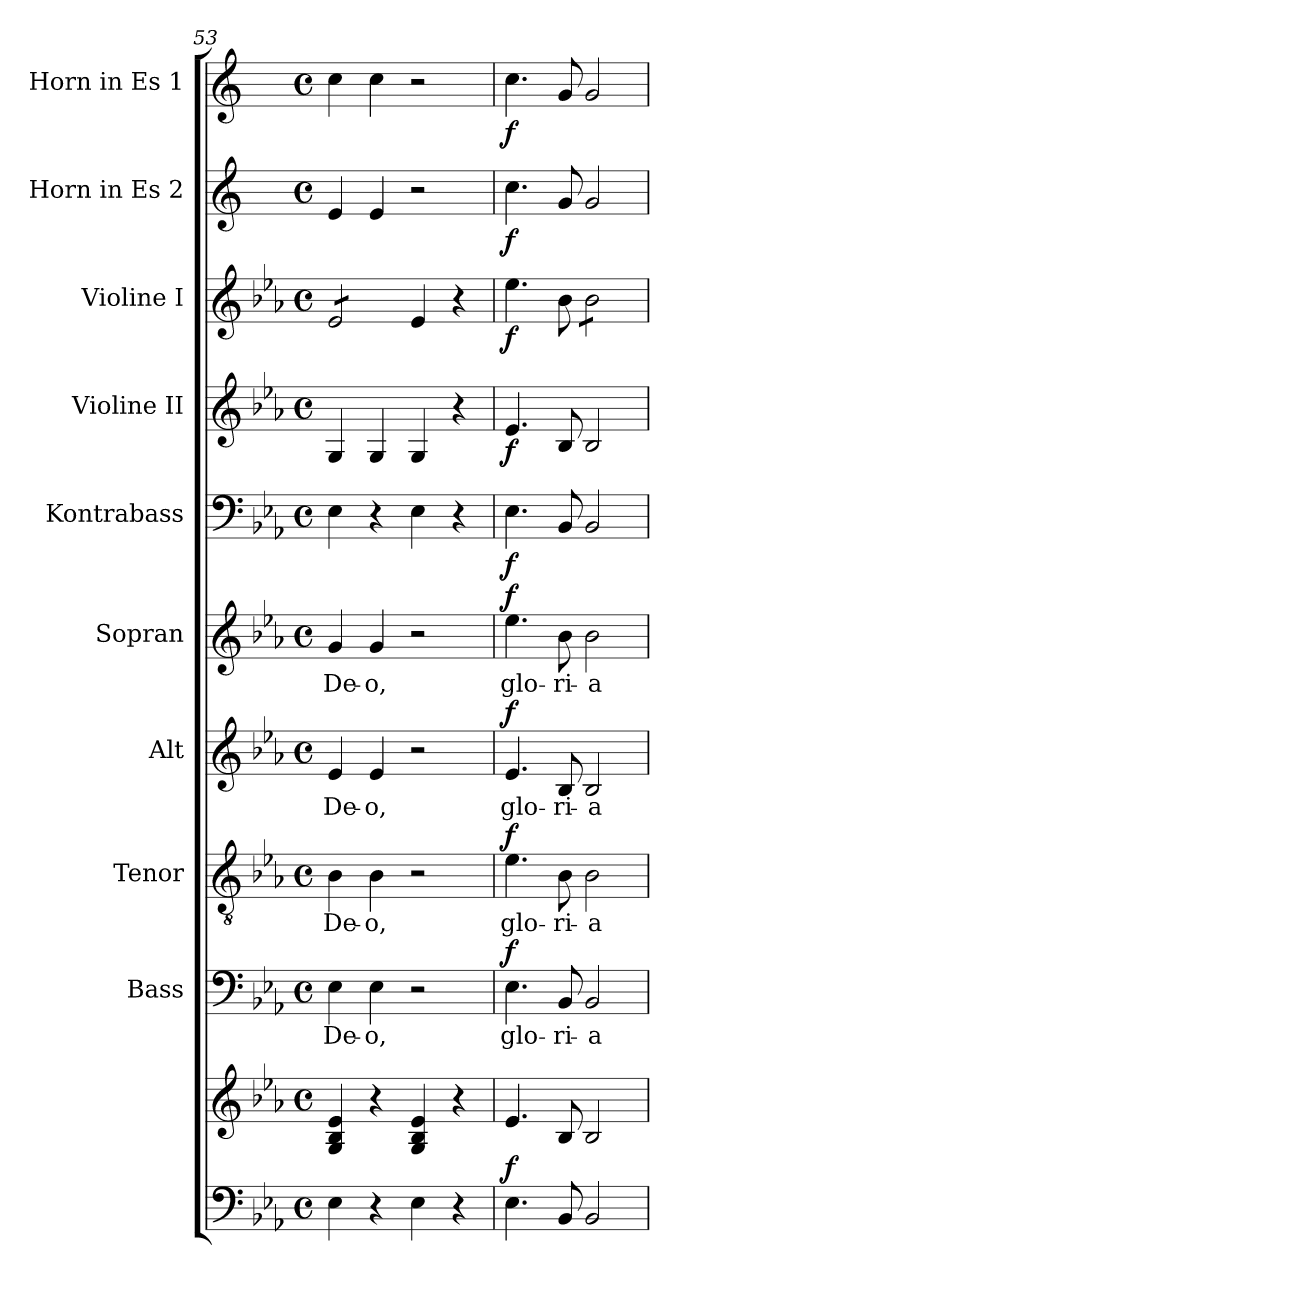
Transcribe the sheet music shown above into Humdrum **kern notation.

**kern	**kern	**dynam	**kern	**text	**dynam	**kern	**text	**dynam	**kern	**text	**dynam	**kern	**text	**dynam	**kern	**dynam	**kern	**dynam	**kern	**dynam	**kern	**dynam	**kern	**dynam
*part10	*part10	*part10	*part9	*part9	*part9	*part8	*part8	*part8	*part7	*part7	*part7	*part6	*part6	*part6	*part5	*part5	*part4	*part4	*part3	*part3	*part2	*part2	*part1	*part1
*staff11	*staff10	*staff10/11	*staff9	*staff9	*staff9	*staff8	*staff8	*staff8	*staff7	*staff7	*staff7	*staff6	*staff6	*staff6	*staff5	*staff5	*staff4	*staff4	*staff3	*staff3	*staff2	*staff2	*staff1	*staff1
*	*	*	*I"Bass	*	*	*I"Tenor	*	*	*I"Alt	*	*	*I"Sopran	*	*	*I"Kontrabass	*	*I"Violine II	*	*I"Violine I	*	*I"Horn in Es 2	*	*I"Horn in Es 1	*
*	*	*	*I'B.	*	*	*I'T.	*	*	*I'A.	*	*	*I'S.	*	*	*I'Kb.	*	*I'Vl. II	*	*I'Vl. I	*	*I'Hr. Es 2	*	*I'Hr. Es 1	*
*clefF4	*clefG2	*	*clefF4	*	*	*clefGv2	*	*	*clefG2	*	*	*clefG2	*	*	*clefF4	*	*clefG2	*	*clefG2	*	*clefG2	*	*clefG2	*
*	*	*	*	*	*	*	*	*	*	*	*	*	*	*	*ITrd7c12	*	*	*	*	*	*ITrd5c9	*	*ITrd5c9	*
*k[b-e-a-]	*k[b-e-a-]	*	*k[b-e-a-]	*	*	*k[b-e-a-]	*	*	*k[b-e-a-]	*	*	*k[b-e-a-]	*	*	*k[b-e-a-]	*	*k[b-e-a-]	*	*k[b-e-a-]	*	*k[b-e-a-]	*	*k[b-e-a-]	*
*E-:	*E-:	*	*E-:	*	*	*E-:	*	*	*E-:	*	*	*E-:	*	*	*E-:	*	*E-:	*	*E-:	*	*E-:	*	*E-:	*
*M4/4	*M4/4	*	*M4/4	*	*	*M4/4	*	*	*M4/4	*	*	*M4/4	*	*	*M4/4	*	*M4/4	*	*M4/4	*	*M4/4	*	*M4/4	*
*met(c)	*met(c)	*	*met(c)	*	*	*met(c)	*	*	*met(c)	*	*	*met(c)	*	*	*met(c)	*	*met(c)	*	*met(c)	*	*met(c)	*	*met(c)	*
=53	=53	=53	=53	=53	=53	=53	=53	=53	=53	=53	=53	=53	=53	=53	=53	=53	=53	=53	=53	=53	=53	=53	=53	=53
!	!	!	!	!LO:LY:b	!	!	!LO:LY:b	!	!	!LO:LY:b	!	!	!LO:LY:b	!	!	!	!	!	!	!	!	!	!	!
*	*	*	*	*	*	*	*	*	*	*	*	*	*	*	*	*	*	*	*tremolo	*	*	*	*	*
4E-\	4G/ 4B-/ 4e-/	.	4E-\	De-	.	4B-\	De-	.	4e-/	De-	.	4g/	De-	.	4EE-\	.	4G/	.	8e-/L	.	4G/	.	4e-\	.
.	.	.	.	.	.	.	.	.	.	.	.	.	.	.	.	.	.	.	8e-/	.	.	.	.	.
!	!	!	!	!LO:LY:b	!	!	!LO:LY:b	!	!	!LO:LY:b	!	!	!LO:LY:b	!	!	!	!	!	!	!	!	!	!	!
4r	4r	.	4E-\	-o,	.	4B-\	-o,	.	4e-/	-o,	.	4g/	-o,	.	4r	.	4G/	.	8e-/	.	4G/	.	4e-\	.
.	.	.	.	.	.	.	.	.	.	.	.	.	.	.	.	.	.	.	8e-/J	.	.	.	.	.
*	*	*	*	*	*	*	*	*	*	*	*	*	*	*	*	*	*	*	*Xtremolo	*	*	*	*	*
4E-\	4G/ 4B-/ 4e-/	.	2r	.	.	2r	.	.	2r	.	.	2r	.	.	4EE-\	.	4G/	.	4e-/	.	2r	.	2r	.
4r	4r	.	.	.	.	.	.	.	.	.	.	.	.	.	4r	.	4r	.	4r	.	.	.	.	.
=54	=54	=54	=54	=54	=54	=54	=54	=54	=54	=54	=54	=54	=54	=54	=54	=54	=54	=54	=54	=54	=54	=54	=54	=54
!	!	!LO:DY:a=2	!	!LO:LY:b	!LO:DY:a	!	!LO:LY:b	!LO:DY:a	!	!LO:LY:b	!LO:DY:a	!	!LO:LY:b	!LO:DY:a	!	!LO:DY:b	!	!LO:DY:b	!	!LO:DY:b	!	!LO:DY:b	!	!LO:DY:b
4.E-\	4.e-/	f	4.E-\	glo-	f	4.e-\	glo-	f	4.e-/	glo-	f	4.ee-\	glo-	f	4.EE-\	f	4.e-/	f	4.ee-\	f	4.e-\	f	4.e-\	f
!	!	!	!	!LO:LY:b	!	!	!LO:LY:b	!	!	!LO:LY:b	!	!	!LO:LY:b	!	!	!	!	!	!	!	!	!	!	!
8BB-/	8B-/	.	8BB-/	-ri-	.	8B-\	-ri-	.	8B-/	-ri-	.	8b-\	-ri-	.	8BBB-/	.	8B-/	.	8b-\	.	8B-/	.	8B-/	.
!	!	!	!	!LO:LY:b	!	!	!LO:LY:b	!	!	!LO:LY:b	!	!	!LO:LY:b	!	!	!	!	!	!	!	!	!	!	!
*	*	*	*	*	*	*	*	*	*	*	*	*	*	*	*	*	*	*	*tremolo	*	*	*	*	*
2BB-/	2B-/	.	2BB-/	-a	.	2B-\	-a	.	2B-/	-a	.	2b-\	-a	.	2BBB-/	.	2B-/	.	8b-\L	.	2B-/	.	2B-/	.
.	.	.	.	.	.	.	.	.	.	.	.	.	.	.	.	.	.	.	8b-\	.	.	.	.	.
.	.	.	.	.	.	.	.	.	.	.	.	.	.	.	.	.	.	.	8b-\	.	.	.	.	.
.	.	.	.	.	.	.	.	.	.	.	.	.	.	.	.	.	.	.	8b-\J	.	.	.	.	.
*	*	*	*	*	*	*	*	*	*	*	*	*	*	*	*	*	*	*	*Xtremolo	*	*	*	*	*
=	=	=	=	=	=	=	=	=	=	=	=	=	=	=	=	=	=	=	=	=	=	=	=	=
*-	*-	*-	*-	*-	*-	*-	*-	*-	*-	*-	*-	*-	*-	*-	*-	*-	*-	*-	*-	*-	*-	*-	*-	*-
